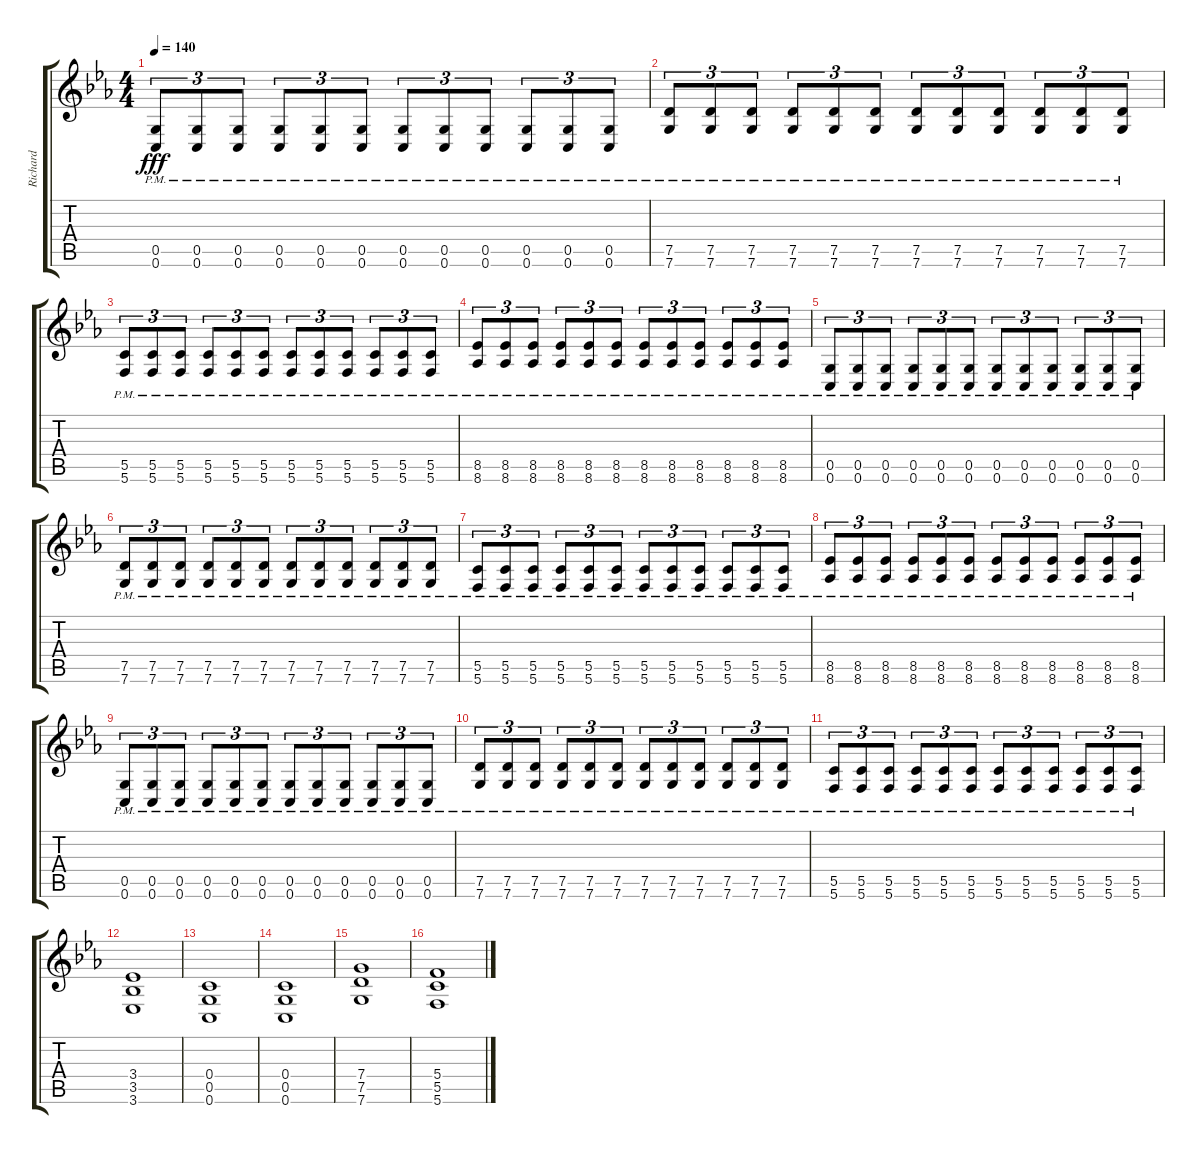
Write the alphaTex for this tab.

\track ("Richard" "Richard") {instrument distortionguitar}
\staff {score tabs}
\tuning (D4 A3 F3 C3 G2 C2) {hide}
\ts (4 4)
\tempo 140
\clef g2
\ks eb
(0.5{pm} 0.6{pm}).8{tu (3 2) dy fff} (0.5{pm} 0.6{pm}).8{tu (3 2)} (0.5{pm} 0.6{pm}).8{tu (3 2)} (0.5{pm} 0.6{pm}).8{tu (3 2)} (0.5{pm} 0.6{pm}).8{tu (3 2)} (0.5{pm} 0.6{pm}).8{tu (3 2)} (0.5{pm} 0.6{pm}).8{tu (3 2)} (0.5{pm} 0.6{pm}).8{tu (3 2)} (0.5{pm} 0.6{pm}).8{tu (3 2)} (0.5{pm} 0.6{pm}).8{tu (3 2)} (0.5{pm} 0.6{pm}).8{tu (3 2)} (0.5{pm} 0.6{pm}).8{tu (3 2)} |
(7.5{pm} 7.6{pm}).8{tu (3 2)} (7.5{pm} 7.6{pm}).8{tu (3 2)} (7.5{pm} 7.6{pm}).8{tu (3 2)} (7.5{pm} 7.6{pm}).8{tu (3 2)} (7.5{pm} 7.6{pm}).8{tu (3 2)} (7.5{pm} 7.6{pm}).8{tu (3 2)} (7.5{pm} 7.6{pm}).8{tu (3 2)} (7.5{pm} 7.6{pm}).8{tu (3 2)} (7.5{pm} 7.6{pm}).8{tu (3 2)} (7.5{pm} 7.6{pm}).8{tu (3 2)} (7.5{pm} 7.6{pm}).8{tu (3 2)} (7.5{pm} 7.6{pm}).8{tu (3 2)} |
(5.5{pm} 5.6{pm}).8{tu (3 2)} (5.5{pm} 5.6{pm}).8{tu (3 2)} (5.5{pm} 5.6{pm}).8{tu (3 2)} (5.5{pm} 5.6{pm}).8{tu (3 2)} (5.5{pm} 5.6{pm}).8{tu (3 2)} (5.5{pm} 5.6{pm}).8{tu (3 2)} (5.5{pm} 5.6{pm}).8{tu (3 2)} (5.5{pm} 5.6{pm}).8{tu (3 2)} (5.5{pm} 5.6{pm}).8{tu (3 2)} (5.5{pm} 5.6{pm}).8{tu (3 2)} (5.5{pm} 5.6{pm}).8{tu (3 2)} (5.5{pm} 5.6{pm}).8{tu (3 2)} |
(8.5{pm} 8.6{pm}).8{tu (3 2)} (8.5{pm} 8.6{pm}).8{tu (3 2)} (8.5{pm} 8.6{pm}).8{tu (3 2)} (8.5{pm} 8.6{pm}).8{tu (3 2)} (8.5{pm} 8.6{pm}).8{tu (3 2)} (8.5{pm} 8.6{pm}).8{tu (3 2)} (8.5{pm} 8.6{pm}).8{tu (3 2)} (8.5{pm} 8.6{pm}).8{tu (3 2)} (8.5{pm} 8.6{pm}).8{tu (3 2)} (8.5{pm} 8.6{pm}).8{tu (3 2)} (8.5{pm} 8.6{pm}).8{tu (3 2)} (8.5{pm} 8.6{pm}).8{tu (3 2)} |
(0.5{pm} 0.6{pm}).8{tu (3 2)} (0.5{pm} 0.6{pm}).8{tu (3 2)} (0.5{pm} 0.6{pm}).8{tu (3 2)} (0.5{pm} 0.6{pm}).8{tu (3 2)} (0.5{pm} 0.6{pm}).8{tu (3 2)} (0.5{pm} 0.6{pm}).8{tu (3 2)} (0.5{pm} 0.6{pm}).8{tu (3 2)} (0.5{pm} 0.6{pm}).8{tu (3 2)} (0.5{pm} 0.6{pm}).8{tu (3 2)} (0.5{pm} 0.6{pm}).8{tu (3 2)} (0.5{pm} 0.6{pm}).8{tu (3 2)} (0.5{pm} 0.6{pm}).8{tu (3 2)} |
(7.5{pm} 7.6{pm}).8{tu (3 2)} (7.5{pm} 7.6{pm}).8{tu (3 2)} (7.5{pm} 7.6{pm}).8{tu (3 2)} (7.5{pm} 7.6{pm}).8{tu (3 2)} (7.5{pm} 7.6{pm}).8{tu (3 2)} (7.5{pm} 7.6{pm}).8{tu (3 2)} (7.5{pm} 7.6{pm}).8{tu (3 2)} (7.5{pm} 7.6{pm}).8{tu (3 2)} (7.5{pm} 7.6{pm}).8{tu (3 2)} (7.5{pm} 7.6{pm}).8{tu (3 2)} (7.5{pm} 7.6{pm}).8{tu (3 2)} (7.5{pm} 7.6{pm}).8{tu (3 2)} |
(5.5{pm} 5.6{pm}).8{tu (3 2)} (5.5{pm} 5.6{pm}).8{tu (3 2)} (5.5{pm} 5.6{pm}).8{tu (3 2)} (5.5{pm} 5.6{pm}).8{tu (3 2)} (5.5{pm} 5.6{pm}).8{tu (3 2)} (5.5{pm} 5.6{pm}).8{tu (3 2)} (5.5{pm} 5.6{pm}).8{tu (3 2)} (5.5{pm} 5.6{pm}).8{tu (3 2)} (5.5{pm} 5.6{pm}).8{tu (3 2)} (5.5{pm} 5.6{pm}).8{tu (3 2)} (5.5{pm} 5.6{pm}).8{tu (3 2)} (5.5{pm} 5.6{pm}).8{tu (3 2)} |
(8.5{pm} 8.6{pm}).8{tu (3 2)} (8.5{pm} 8.6{pm}).8{tu (3 2)} (8.5{pm} 8.6{pm}).8{tu (3 2)} (8.5{pm} 8.6{pm}).8{tu (3 2)} (8.5{pm} 8.6{pm}).8{tu (3 2)} (8.5{pm} 8.6{pm}).8{tu (3 2)} (8.5{pm} 8.6{pm}).8{tu (3 2)} (8.5{pm} 8.6{pm}).8{tu (3 2)} (8.5{pm} 8.6{pm}).8{tu (3 2)} (8.5{pm} 8.6{pm}).8{tu (3 2)} (8.5{pm} 8.6{pm}).8{tu (3 2)} (8.5{pm} 8.6{pm}).8{tu (3 2)} |
(0.5{pm} 0.6{pm}).8{tu (3 2)} (0.5{pm} 0.6{pm}).8{tu (3 2)} (0.5{pm} 0.6{pm}).8{tu (3 2)} (0.5{pm} 0.6{pm}).8{tu (3 2)} (0.5{pm} 0.6{pm}).8{tu (3 2)} (0.5{pm} 0.6{pm}).8{tu (3 2)} (0.5{pm} 0.6{pm}).8{tu (3 2)} (0.5{pm} 0.6{pm}).8{tu (3 2)} (0.5{pm} 0.6{pm}).8{tu (3 2)} (0.5{pm} 0.6{pm}).8{tu (3 2)} (0.5{pm} 0.6{pm}).8{tu (3 2)} (0.5{pm} 0.6{pm}).8{tu (3 2)} |
(7.5{pm} 7.6{pm}).8{tu (3 2)} (7.5{pm} 7.6{pm}).8{tu (3 2)} (7.5{pm} 7.6{pm}).8{tu (3 2)} (7.5{pm} 7.6{pm}).8{tu (3 2)} (7.5{pm} 7.6{pm}).8{tu (3 2)} (7.5{pm} 7.6{pm}).8{tu (3 2)} (7.5{pm} 7.6{pm}).8{tu (3 2)} (7.5{pm} 7.6{pm}).8{tu (3 2)} (7.5{pm} 7.6{pm}).8{tu (3 2)} (7.5{pm} 7.6{pm}).8{tu (3 2)} (7.5{pm} 7.6{pm}).8{tu (3 2)} (7.5{pm} 7.6{pm}).8{tu (3 2)} |
(5.5{pm} 5.6{pm}).8{tu (3 2)} (5.5{pm} 5.6{pm}).8{tu (3 2)} (5.5{pm} 5.6{pm}).8{tu (3 2)} (5.5{pm} 5.6{pm}).8{tu (3 2)} (5.5{pm} 5.6{pm}).8{tu (3 2)} (5.5{pm} 5.6{pm}).8{tu (3 2)} (5.5{pm} 5.6{pm}).8{tu (3 2)} (5.5{pm} 5.6{pm}).8{tu (3 2)} (5.5{pm} 5.6{pm}).8{tu (3 2)} (5.5{pm} 5.6{pm}).8{tu (3 2)} (5.5{pm} 5.6{pm}).8{tu (3 2)} (5.5{pm} 5.6{pm}).8{tu (3 2)} |
(3.4 3.5 3.6).1 |
(0.4 0.5 0.6).1 |
(0.4 0.5 0.6).1 |
(7.4 7.5 7.6).1 |
(5.4 5.5 5.6).1
